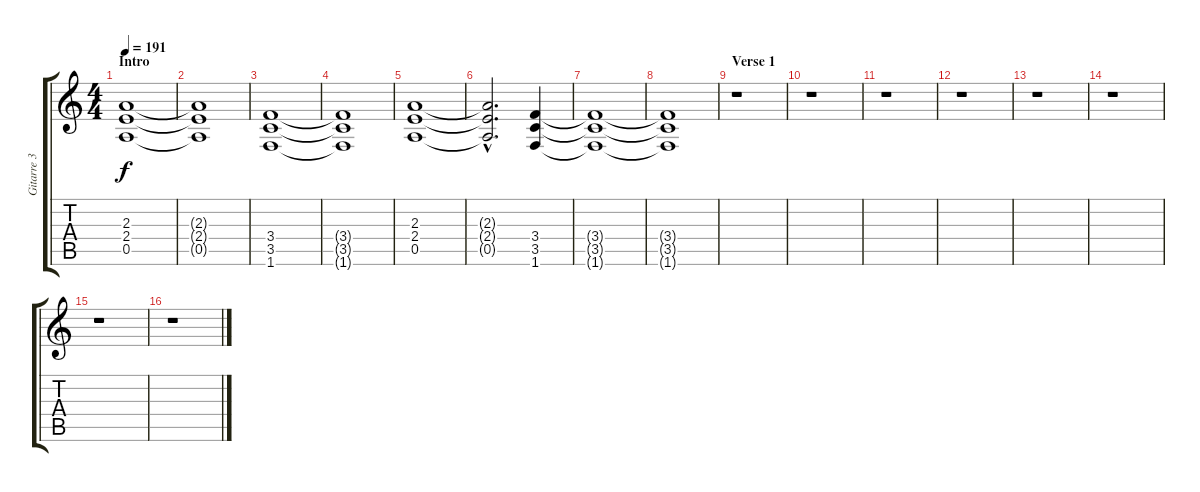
\track ("Gitarre 3 - Farin Urlaub" "Gitarre 3 ") {instrument distortionguitar}
\staff {score tabs}
\tuning (E4 B3 G3 D3 A2 E2) {hide}
\ts (4 4)
\section ("" "Intro")
\tempo 191
\clef g2
\ks c
(2.3 2.4 0.5).1{dy f instrument distortionguitar} |
(2.3{t} 2.4{t} 0.5{t}).1 |
(3.4 3.5 1.6).1 |
(3.4{t} 3.5{t} 1.6{t}).1 |
(2.3 2.4 0.5).1 |
(2.3{hac t} 2.4{hac t} 0.5{hac t}).2{d} (3.4 3.5 1.6).4 |
(3.4{t} 3.5{t} 1.6{t}).1 |
(3.4{t} 3.5{t} 1.6{t}).1 |
\section ("" "Verse 1")
r.1 |
r.1 |
r.1 |
r.1 |
r.1 |
r.1 |
r.1 |
r.1
